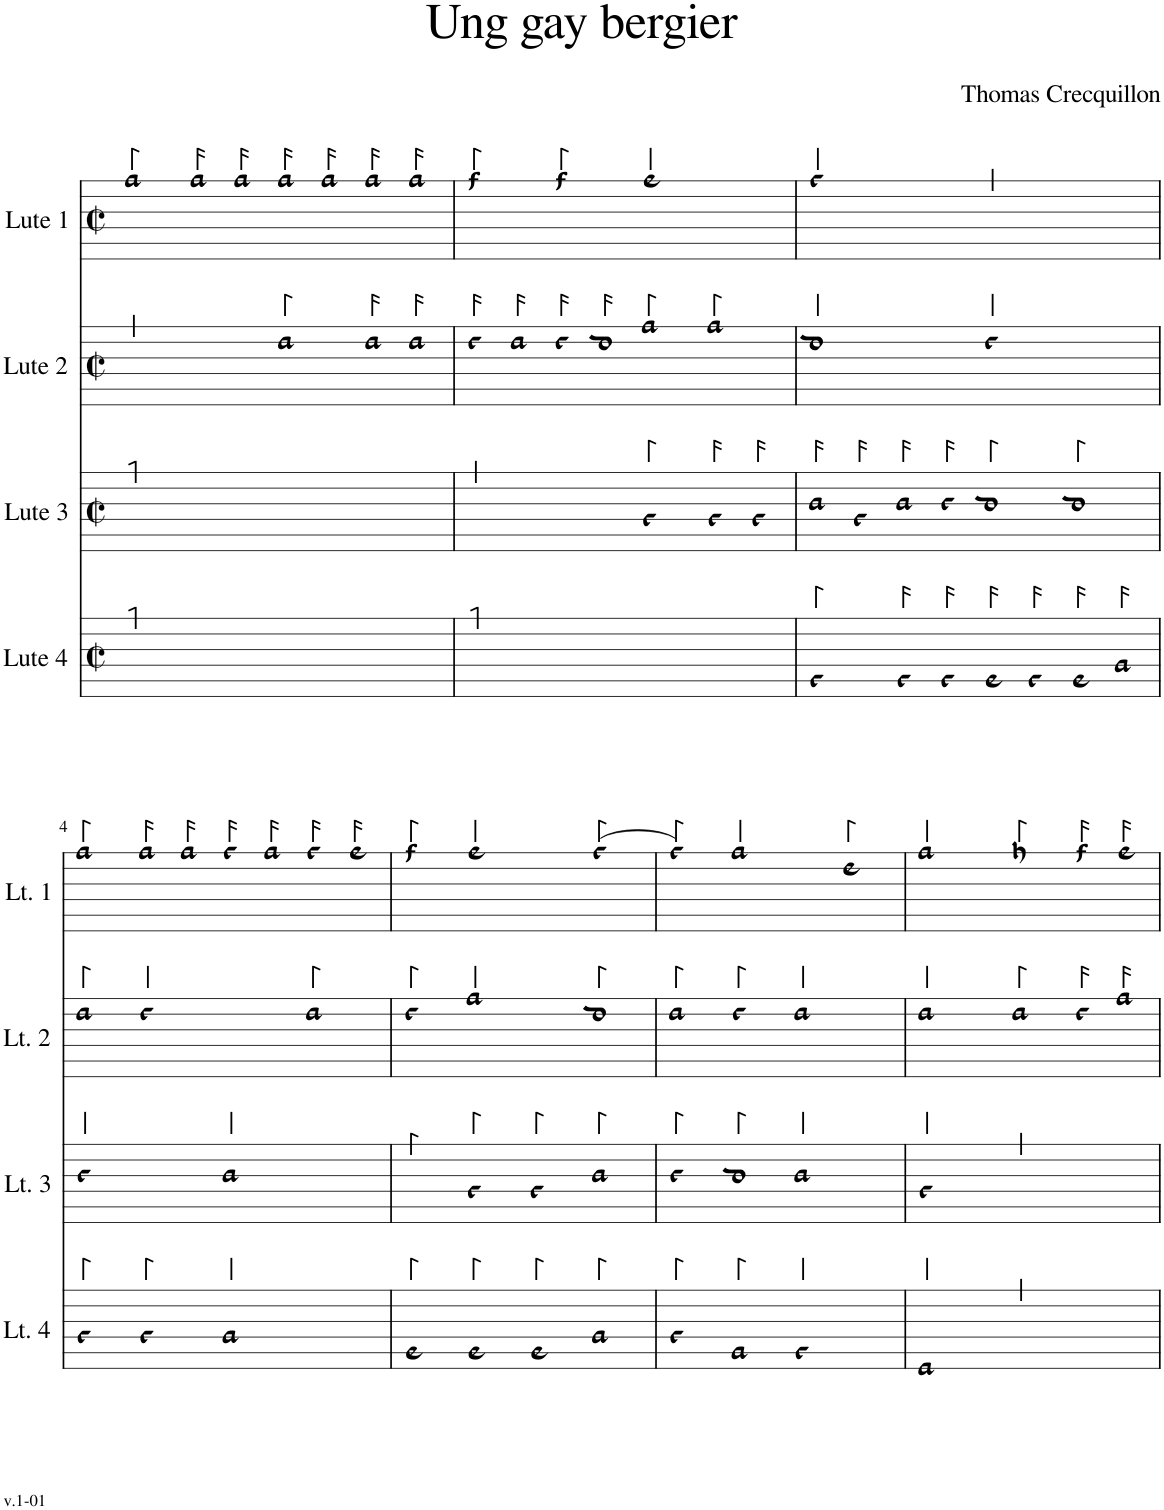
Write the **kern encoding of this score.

**kern	**kern	**kern	**kern
*part4	*part3	*part2	*part1
*staff4	*staff3	*staff2	*staff1
*I"Lute 4	*I"Lute 3	*I"Lute 2	*I"Lute 1
*I'Lt. 4	*I'Lt. 3	*I'Lt. 2	*I'Lt. 1
*stria6	*stria6	*stria6	*stria6
*k[]	*k[]	*k[]	*k[]
*M4/2	*M4/2	*M4/2	*M4/2
*met(c|)	*met(c|)	*met(c|)	*met(c|)
=1	=1	=1	=1
0r	0r	1r	2g
.	.	.	4g
.	.	.	4g
.	.	2d	4g
.	.	.	4g
.	.	4d	4g
.	.	4d	4g
=2	=2	=2	=2
0r	1r	4e	2cc
.	.	4d	.
.	.	4e	2cc
.	.	4f	.
.	2G	2g	1b
.	4G	2g	.
.	4G	.	.
=3	=3	=3	=3
2D	4A	1f	1a
.	4G	.	.
4D	4A	.	.
4D	4B	.	.
4E	2c	1e	1r
4D	.	.	.
4E	2c	.	.
4F	.	.	.
!!LO:LB:g=z
=4	=4	=4	=4
2G	1B	2d	2g
2G	.	1e	4g
.	.	.	4g
1F	1A	.	4a
.	.	.	4g
.	.	2d	4a
.	.	.	4b
=5	=5	=5	=5
2E	2r	2e	2cc
2E	2G	1g	1b
2E	2G	.	.
2F	2A	2f	[2a
=6	=6	=6	=6
2G	2B	2d	2a]
2C	2c	2e	1g
1D	1A	1d	.
.	.	.	2f#
=7	=7	=7	=7
1GG	1G	1d	1g
1r	1r	2d	2dd
.	.	4e	4cc
.	.	4g	4b
=	=	=	=
*-	*-	*-	*-
